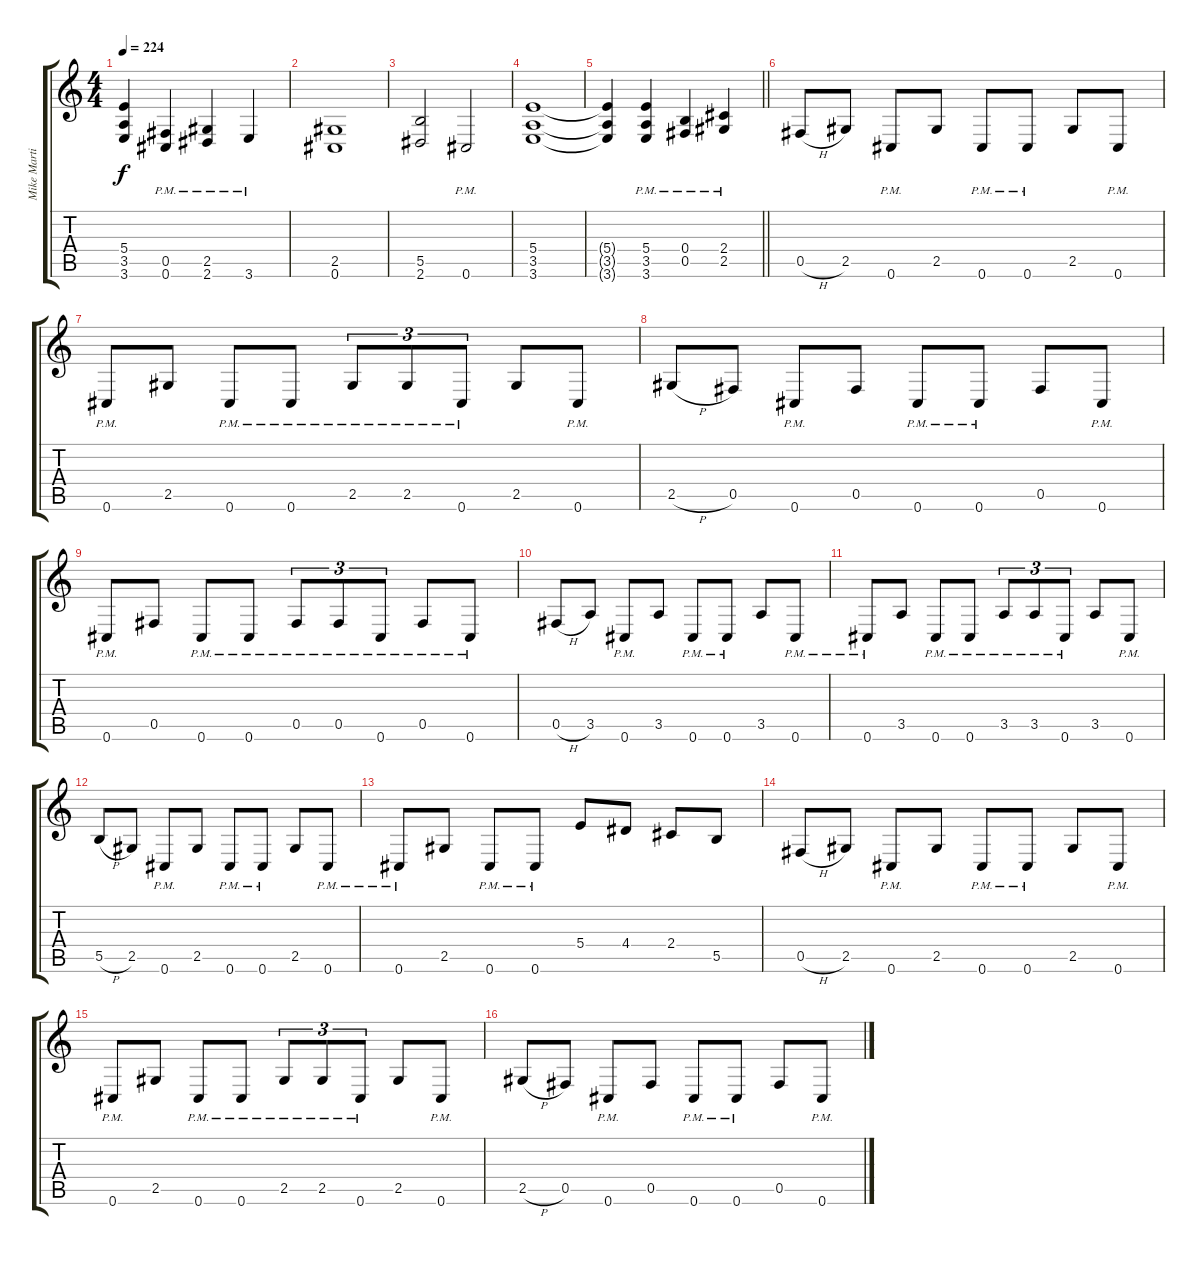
\track ("Mike Martin Rhythm" "Mike Marti") {instrument distortionguitar}
\staff {score tabs}
\tuning (Db4 Ab3 E3 B2 Gb2 Db2) {hide}
\ts (4 4)
\tempo 224
\clef g2
\ks c
(5.4{t} 3.5{t} 3.6{t}).4{dy f} (0.5 0.6{pm}).4 (2.5 2.6{pm}).4 3.6{pm}.4 |
(2.5 0.6).1 |
(5.5 2.6).2 0.6{pm}.2 |
(5.4 3.5 3.6).1 |
\barLineRight lightlight
(5.4{t} 3.5{t} 3.6{t}).4 (5.4 3.5 3.6{pm}).4 (0.4 0.5{pm}).4 (2.4 2.5{pm}).4 |
0.5{h}.8 2.5.8 0.6{pm}.8 2.5.8 0.6{pm}.8 0.6{pm}.8 2.5.8 0.6{pm}.8 |
0.6{pm}.8 2.5.8 0.6{pm}.8 0.6{pm}.8 2.5{pm}.8{tu (3 2)} 2.5{pm}.8{tu (3 2)} 0.6{pm}.8{tu (3 2)} 2.5.8 0.6{pm}.8 |
2.5{h}.8 0.5.8 0.6{pm}.8 0.5.8 0.6{pm}.8 0.6{pm}.8 0.5.8 0.6{pm}.8 |
0.6{pm}.8 0.5.8 0.6{pm}.8 0.6{pm}.8 0.5{pm}.8{tu (3 2)} 0.5{pm}.8{tu (3 2)} 0.6{pm}.8{tu (3 2)} 0.5{pm}.8 0.6{pm}.8 |
0.5{h}.8 3.5.8 0.6{pm}.8 3.5.8 0.6{pm}.8 0.6{pm}.8 3.5.8 0.6{pm}.8 |
0.6{pm}.8 3.5.8 0.6{pm}.8 0.6{pm}.8 3.5{pm}.8{tu (3 2)} 3.5{pm}.8{tu (3 2)} 0.6{pm}.8{tu (3 2)} 3.5.8 0.6{pm}.8 |
5.5{h}.8 2.5.8 0.6{pm}.8 2.5.8 0.6{pm}.8 0.6{pm}.8 2.5.8 0.6{pm}.8 |
0.6{pm}.8 2.5.8 0.6{pm}.8 0.6{pm}.8 5.4.8 4.4.8 2.4.8 5.5.8 |
0.5{h}.8 2.5.8 0.6{pm}.8 2.5.8 0.6{pm}.8 0.6{pm}.8 2.5.8 0.6{pm}.8 |
0.6{pm}.8 2.5.8 0.6{pm}.8 0.6{pm}.8 2.5{pm}.8{tu (3 2)} 2.5{pm}.8{tu (3 2)} 0.6{pm}.8{tu (3 2)} 2.5.8 0.6{pm}.8 |
2.5{h}.8 0.5.8 0.6{pm}.8 0.5.8 0.6{pm}.8 0.6{pm}.8 0.5.8 0.6{pm}.8
